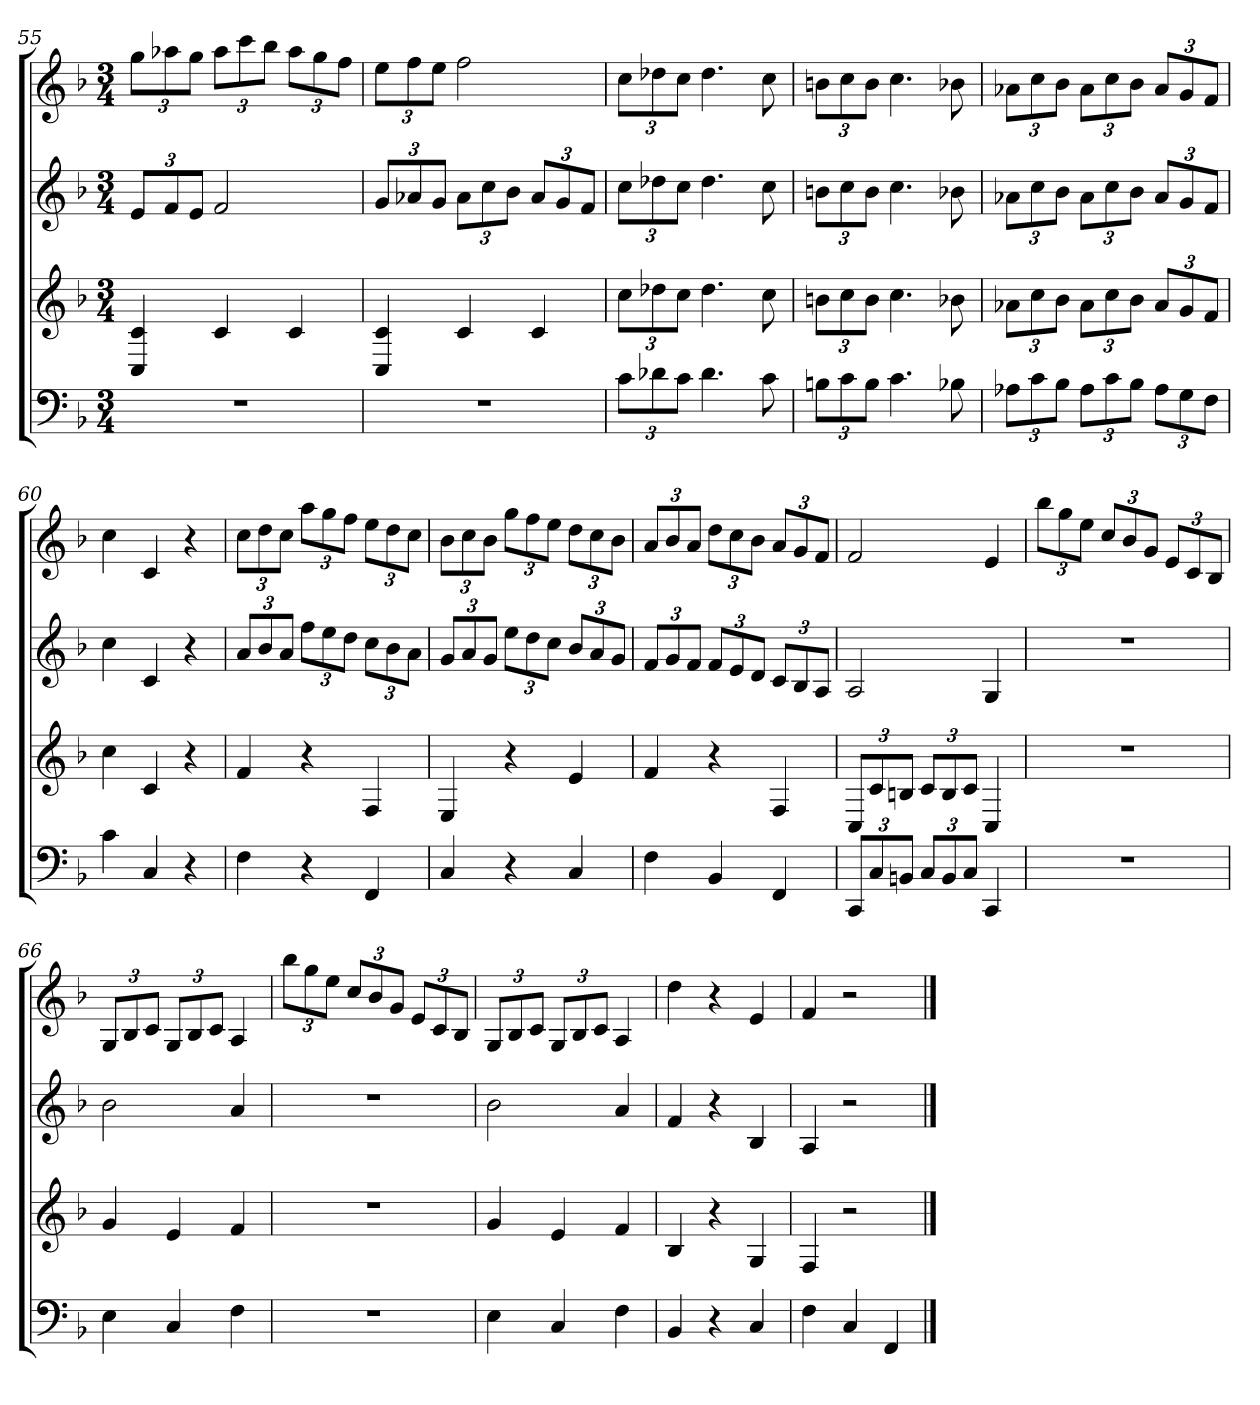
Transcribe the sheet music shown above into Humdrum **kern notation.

**kern	**kern	**kern	**kern
*part4	*part3	*part2	*part1
*staff4	*staff3	*staff2	*staff1
*k[b-]	*k[b-]	*k[b-]	*k[b-]
*F:	*F:	*F:	*F:
*M3/4	*M3/4	*M3/4	*M3/4
=55	=55	=55	=55
2.r	4C 4c	12eL	12ggL
.	.	12f	12aa-X
.	.	12eJ	12ggJ
.	4c	2f	12aa-L
.	.	.	12ccc
.	.	.	12bb-J
.	4c	.	12aa-L
.	.	.	12gg
.	.	.	12ffJ
=56	=56	=56	=56
2.r	4C 4c	12gL	12eeL
.	.	12a-X	12ff
.	.	12gJ	12eeJ
.	4c	12a-L	2ff
.	.	12cc	.
.	.	12b-J	.
.	4c	12a-L	.
.	.	12g	.
.	.	12fJ	.
=57	=57	=57	=57
12cL	12ccL	12ccL	12ccL
12d-X	12dd-X	12dd-X	12dd-X
12cJ	12ccJ	12ccJ	12ccJ
4.d-	4.dd-	4.dd-	4.dd-
8c	8cc	8cc	8cc
=58	=58	=58	=58
12BnL	12bnL	12bnL	12bnL
12c	12cc	12cc	12cc
12BJ	12bJ	12bJ	12bJ
4.c	4.cc	4.cc	4.cc
8B-X	8b-X	8b-X	8b-X
=59	=59	=59	=59
12A-XL	12a-XL	12a-XL	12a-XL
12c	12cc	12cc	12cc
12B-J	12b-J	12b-J	12b-J
12A-L	12a-L	12a-L	12a-L
12c	12cc	12cc	12cc
12B-J	12b-J	12b-J	12b-J
12A-L	12a-L	12a-L	12a-L
12G	12g	12g	12g
12FJ	12fJ	12fJ	12fJ
=60	=60	=60	=60
4c	4cc	4cc	4cc
4C	4c	4c	4c
4r	4r	4r	4r
=61	=61	=61	=61
4F	4f	12aL	12ccL
.	.	12b-	12dd
.	.	12aJ	12ccJ
4r	4r	12ffL	12aaL
.	.	12ee	12gg
.	.	12ddJ	12ffJ
4FF	4F	12ccL	12eeL
.	.	12b-	12dd
.	.	12aJ	12ccJ
=62	=62	=62	=62
4C	4E	12gL	12b-L
.	.	12a	12cc
.	.	12gJ	12b-J
4r	4r	12eeL	12ggL
.	.	12dd	12ff
.	.	12ccJ	12eeJ
4C	4e	12b-L	12ddL
.	.	12a	12cc
.	.	12gJ	12b-J
=63	=63	=63	=63
4F	4f	12fL	12aL
.	.	12g	12b-
.	.	12fJ	12aJ
4BB-	4r	12fL	12ddL
.	.	12e	12cc
.	.	12dJ	12b-J
4FF	4F	12cL	12aL
.	.	12B-	12g
.	.	12AJ	12fJ
=64	=64	=64	=64
12CCL	12CL	2A	2f
12C	12c	.	.
12BBnJ	12BnJ	.	.
12CL	12cL	.	.
12BB	12B	.	.
12CJ	12cJ	.	.
4CC	4C	4G	4e
=65	=65	=65	=65
2.r	2.r	2.r	12bb-L
.	.	.	12gg
.	.	.	12eeJ
.	.	.	12ccL
.	.	.	12b-
.	.	.	12gJ
.	.	.	12eL
.	.	.	12c
.	.	.	12B-J
=66	=66	=66	=66
4E	4g	2b-	12GL
.	.	.	12B-
.	.	.	12cJ
4C	4e	.	12GL
.	.	.	12B-
.	.	.	12cJ
4F	4f	4a	4A
=67	=67	=67	=67
2.r	2.r	2.r	12bb-L
.	.	.	12gg
.	.	.	12eeJ
.	.	.	12ccL
.	.	.	12b-
.	.	.	12gJ
.	.	.	12eL
.	.	.	12c
.	.	.	12B-J
=68	=68	=68	=68
4E	4g	2b-	12GL
.	.	.	12B-
.	.	.	12cJ
4C	4e	.	12GL
.	.	.	12B-
.	.	.	12cJ
4F	4f	4a	4A
=69	=69	=69	=69
4BB-	4B-	4f	4dd
4r	4r	4r	4r
4C	4G	4B-	4e
=70	=70	=70	=70
4F	4F	4A	4f
4C	2r	2r	2r
4FF	.	.	.
==	==	==	==
*-	*-	*-	*-
